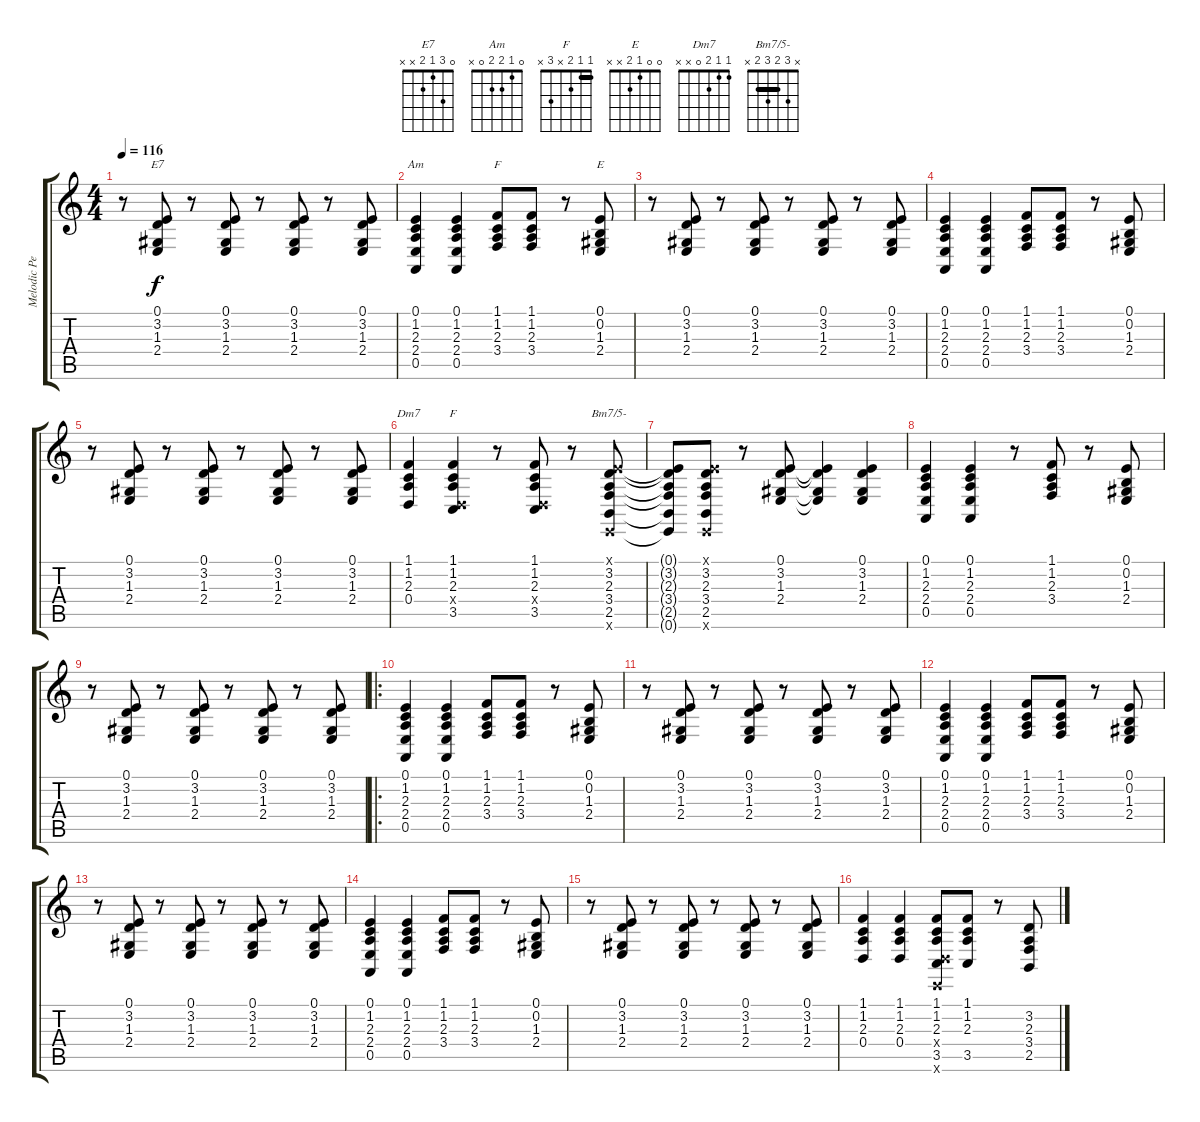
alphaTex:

\track ("Melodic Percussion" "Melodic Pe") {instrument melodictom}
\staff {score tabs}
\tuning (E4 B3 G3 D3 A2 E2) {hide}
\chord ("E7" 0 3 1 2 x x)
\chord ("Am" 0 1 2 2 0 x)
\chord ("F" 1 1 2 3 x x) {barre 1}
\chord ("E" 0 0 1 2 x x)
\chord ("Dm7" 1 1 2 0 x x)
\chord ("F" 1 1 2 x 3 x) {barre 1}
\chord ("Bm7/5-" x 3 2 3 2 x) {barre 2}
\ts (4 4)
\tempo 116
\clef g2
\ks c
r.8{dy f} (0.1 3.2 1.3 2.4).8{ch "E7"} r.8 (0.1 3.2 1.3 2.4).8 r.8 (0.1 3.2 1.3 2.4).8 r.8 (0.1 3.2 1.3 2.4).8 |
(0.1 1.2 2.3 2.4 0.5).4{ch "Am"} (0.1 1.2 2.3 2.4 0.5).4 (1.1 1.2 2.3 3.4).8{ch "F"} (1.1 1.2 2.3 3.4).8 r.8 (0.1 0.2 1.3 2.4).8{ch "E"} |
r.8 (0.1 3.2 1.3 2.4).8 r.8 (0.1 3.2 1.3 2.4).8 r.8 (0.1 3.2 1.3 2.4).8 r.8 (0.1 3.2 1.3 2.4).8 |
(0.1 1.2 2.3 2.4 0.5).4 (0.1 1.2 2.3 2.4 0.5).4 (1.1 1.2 2.3 3.4).8 (1.1 1.2 2.3 3.4).8 r.8 (0.1 0.2 1.3 2.4).8 |
r.8 (0.1 3.2 1.3 2.4).8 r.8 (0.1 3.2 1.3 2.4).8 r.8 (0.1 3.2 1.3 2.4).8 r.8 (0.1 3.2 1.3 2.4).8 |
(1.1 1.2 2.3 0.4).4{ch "Dm7"} (1.1 1.2 2.3 0.4{x} 3.5).4{ch "F"} r.8 (1.1 1.2 2.3 0.4{x} 3.5).8 r.8 (0.1{x} 3.2 2.3 3.4 2.5 0.6{x}).8{ch "Bm7/5-"} |
(0.1{t} 3.2{t} 2.3{t} 3.4{t} 2.5{t} 0.6{t}).8 (0.1{x} 3.2 2.3 3.4 2.5 0.6{x}).8 r.8 (0.1 3.2 1.3 2.4).8 (0.1{t} 3.2{t} 1.3{t} 2.4{t}).4 (0.1 3.2 1.3 2.4).4 |
(0.1 1.2 2.3 2.4 0.5).4 (0.1 1.2 2.3 2.4 0.5).4 r.8 (1.1 1.2 2.3 3.4).8 r.8 (0.1 0.2 1.3 2.4).8 |
r.8 (0.1 3.2 1.3 2.4).8 r.8 (0.1 3.2 1.3 2.4).8 r.8 (0.1 3.2 1.3 2.4).8 r.8 (0.1 3.2 1.3 2.4).8 |
\ro
(0.1 1.2 2.3 2.4 0.5).4 (0.1 1.2 2.3 2.4 0.5).4 (1.1 1.2 2.3 3.4).8 (1.1 1.2 2.3 3.4).8 r.8 (0.1 0.2 1.3 2.4).8 |
r.8 (0.1 3.2 1.3 2.4).8 r.8 (0.1 3.2 1.3 2.4).8 r.8 (0.1 3.2 1.3 2.4).8 r.8 (0.1 3.2 1.3 2.4).8 |
(0.1 1.2 2.3 2.4 0.5).4 (0.1 1.2 2.3 2.4 0.5).4 (1.1 1.2 2.3 3.4).8 (1.1 1.2 2.3 3.4).8 r.8 (0.1 0.2 1.3 2.4).8 |
r.8 (0.1 3.2 1.3 2.4).8 r.8 (0.1 3.2 1.3 2.4).8 r.8 (0.1 3.2 1.3 2.4).8 r.8 (0.1 3.2 1.3 2.4).8 |
(0.1 1.2 2.3 2.4 0.5).4 (0.1 1.2 2.3 2.4 0.5).4 (1.1 1.2 2.3 3.4).8 (1.1 1.2 2.3 3.4).8 r.8 (0.1 0.2 1.3 2.4).8 |
r.8 (0.1 3.2 1.3 2.4).8 r.8 (0.1 3.2 1.3 2.4).8 r.8 (0.1 3.2 1.3 2.4).8 r.8 (0.1 3.2 1.3 2.4).8 |
(1.1 1.2 2.3 0.4).4 (1.1 1.2 2.3 0.4).4 (1.1 1.2 2.3 0.4{x} 3.5 0.6{x}).8 (1.1 1.2 2.3 3.5).8 r.8 (3.2 2.3 3.4 2.5).8
